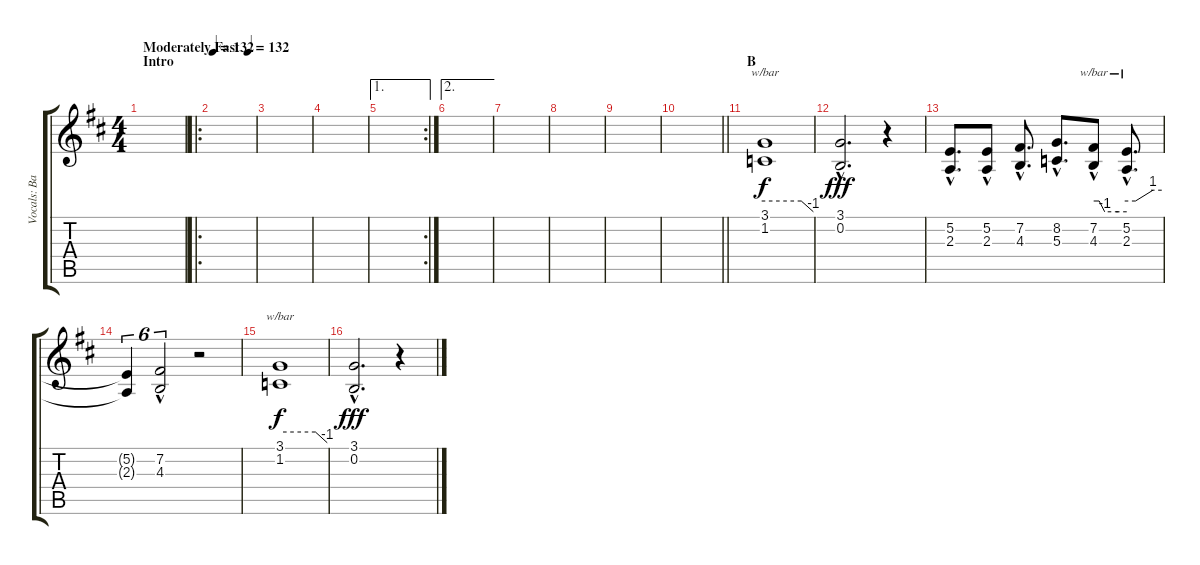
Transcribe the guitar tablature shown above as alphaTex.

\track ("Vocals: Band" "Vocals: Ba") {instrument choiraahs}
\staff {score tabs}
\tuning (E4 B3 G3 D3 A2 D2) {hide}
\ts (4 4)
\section ("" "Intro")
\tempo (132 "Moderately Fast")
\tempo 66
\tempo (132 "Moderately Fast")
\clef g2
\ks d
|
\ro
\tempo 132
|
|
|
\ae 1
\rc 2
|
\ae 2
|
|
|
|
\barLineRight lightlight
|
\section ("" "B")
(3.1 1.2).1{tbe (custom default 0 0 45 0 60 -4)} |
(3.1 0.2{hac}).2{d dy fff} r.4 |
(5.2{hac} 2.3).8{d} (5.2{hac} 2.3).8 (7.2{hac} 4.3).8{d} (8.2{hac} 5.3).8{d} (7.2{hac} 4.3).8{tbe (custom default 0 0 10 0 20 -4 45 -4 60 -4)} (5.2{hac} 2.3).8{d tbe (custom default 0 0 15 0 45 4 60 4)} |
(5.2{t} 2.3{t}).4{tu (6 4)} (7.2{hac} 4.3).2{tu (6 4)} r.2 |
(3.1 1.2).1{tbe (custom default 0 0 45 0 60 -4) dy f} |
(3.1 0.2{hac}).2{d dy fff} r.4
